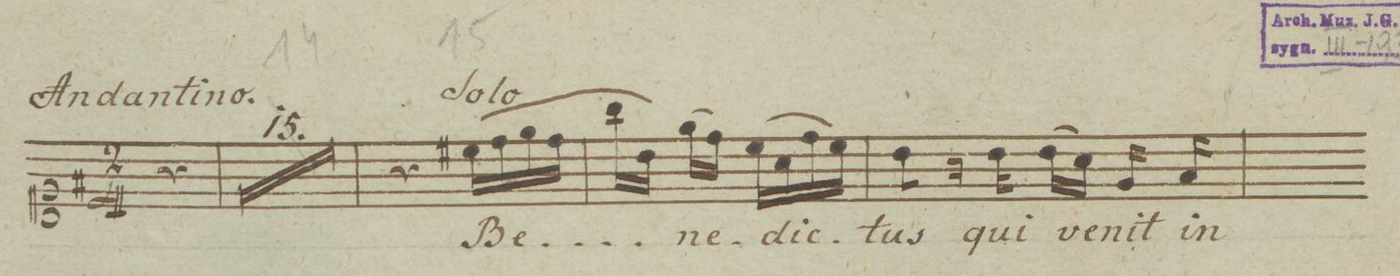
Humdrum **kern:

**kern	**text	**dynam
*I"Canto.	*	*
*clefC1	*	*
*k[f#]	*	*
*met(c)	*	*
*M2/4	*	*
4r	.	.
=78	=78	=78
2r	.	.
=79	=79	=79
2r	.	.
=80	=80	=80
2r	.	.
=81	=81	=81
2r	.	.
=82	=82	=82
2r	.	.
=83	=83	=83
2r	.	.
=84	=84	=84
2r	.	.
=85	=85	=85
2r	.	.
=86	=86	=86
2r	.	.
=87	=87	=87
2r	.	.
=88	=88	=88
2r	.	.
=89	=89	=89
2r	.	.
=90	=90	=90
2r	.	.
=91	=91	=91
2r	.	.
=92	=92	=92
2r	.	.
=93	=93	=93
4r	.	.
(16cc#X\LL	Be-	.
16dd\	.	.
16ee\	.	.
16dd\JJ	.	.
=94	=94	=94
16gg\LL	.	.
16g\JJ)	.	.
(16ee\LL	-ne-	.
16dd\JJ)	.	.
(16cc\LL	-dic-	.
16a\	.	.
16dd\	.	.
16cc\JJ)	.	.
=95	=95	=95
8b\	-tus	.
16r	.	.
16b\	qui	.
(16b\LL	ve-	.
16a\JJ)	.	.
16e/	-nit	.
16f#/	in	.
=96	=96	=96
*-	*-	*-
